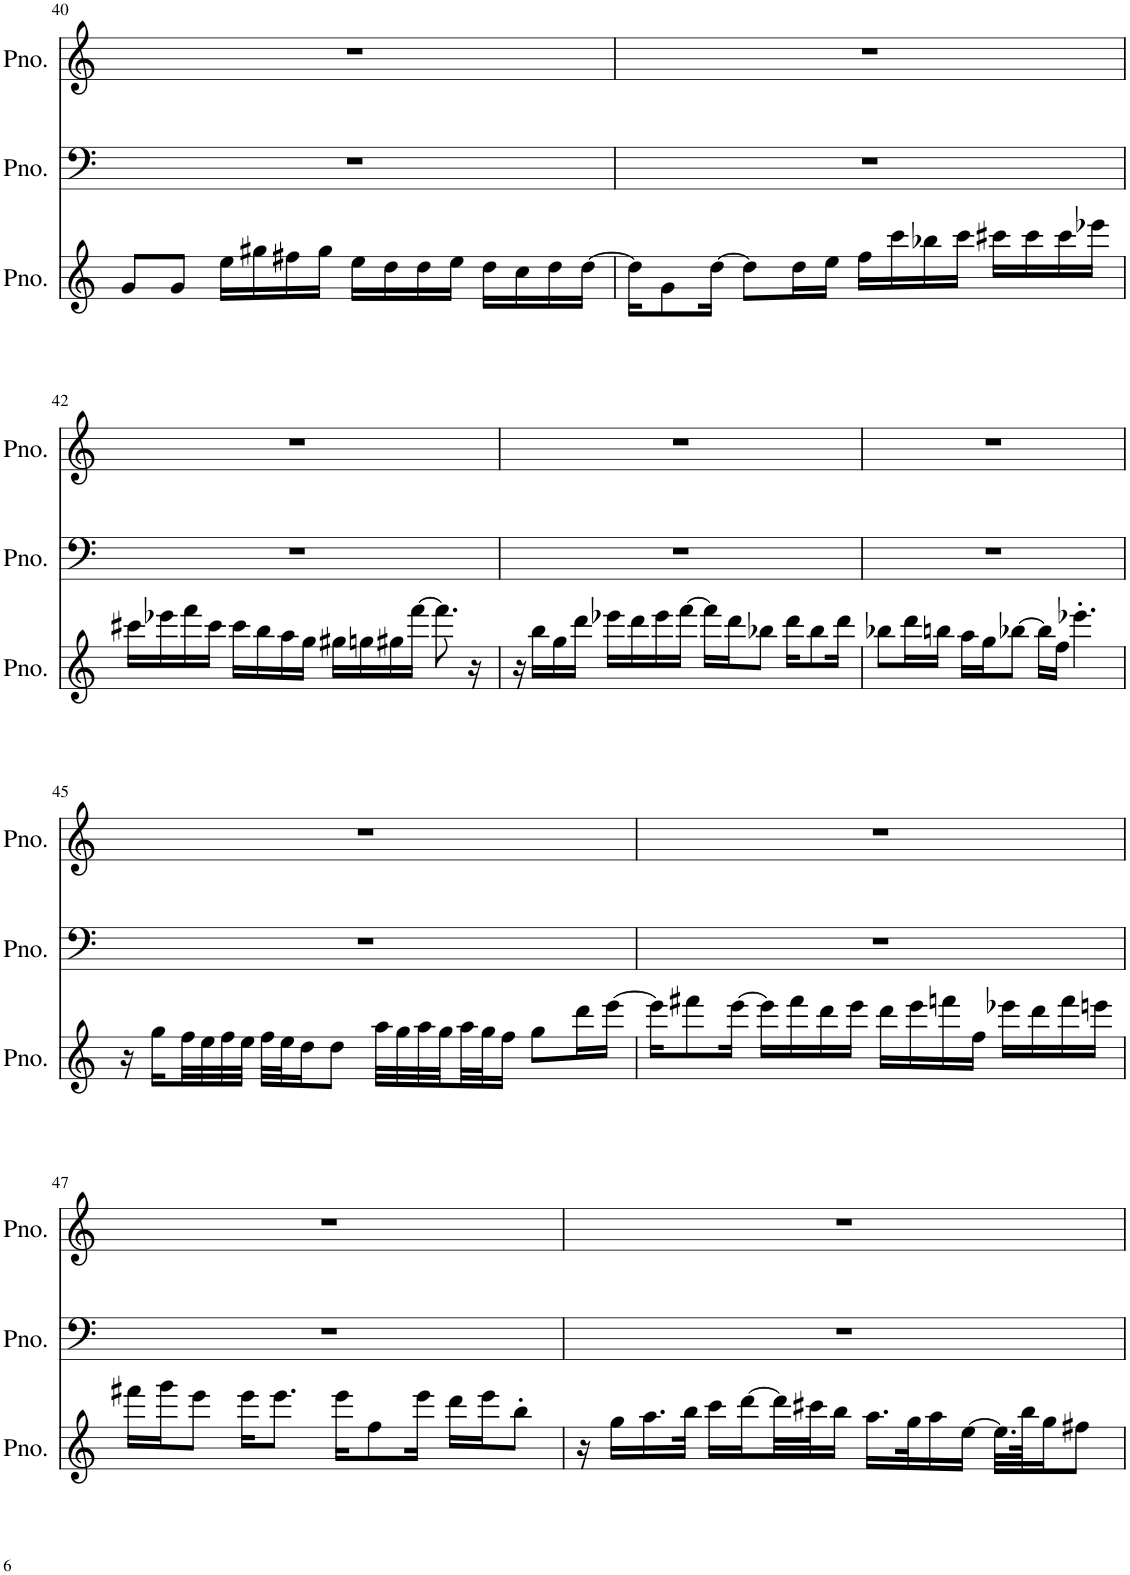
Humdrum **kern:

**kern	**kern	**kern
*part3	*part2	*part1
*staff3	*staff2	*staff1
*I"Piano	*I"Piano	*I"Piano
*I'Pno.	*I'Pno.	*I'Pno.
!!LO:PB:g=z
*clefG2	*clefF4	*clefG2
*k[]	*k[]	*k[]
*M4/4	*M4/4	*M4/4
=40	=40	=40
8g/L	1r	1r
8g/J	.	.
16ee\LL	.	.
16gg#X\	.	.
16ff#X\	.	.
16gg#\JJ	.	.
16ee\LL	.	.
16dd\	.	.
16dd\	.	.
16ee\JJ	.	.
16dd\LL	.	.
16cc\	.	.
16dd\	.	.
[16dd\JJ	.	.
=41	=41	=41
16dd\KL]	1r	1r
8g\	.	.
[16dd\Jk	.	.
8dd\L]	.	.
16dd\L	.	.
16ee\JJ	.	.
16ff\LL	.	.
16ccc\	.	.
16bb-X\	.	.
16ccc\JJ	.	.
16ccc#X\LL	.	.
16ccc#\	.	.
16ccc#\	.	.
16eee-X\JJ	.	.
!!LO:LB:g=z
=42	=42	=42
16ccc#X\LL	1r	1r
16eee-X\	.	.
16fff\	.	.
16ccc#\JJ	.	.
16ccc#\LL	.	.
16bb\	.	.
16aa\	.	.
16gg\JJ	.	.
16gg#X\LL	.	.
16ggn\	.	.
16gg#X\	.	.
[16fff\JJ	.	.
8.fff\]	.	.
16r	.	.
=43	=43	=43
16r	1r	1r
16bb\LL	.	.
16gg\	.	.
16ddd\JJ	.	.
16eee-X\LL	.	.
16ddd\	.	.
16eee-\	.	.
[16fff\JJ	.	.
16fff\LL]	.	.
16ddd\J	.	.
8bb-X\J	.	.
16ddd\KL	.	.
8bb-\	.	.
16ddd\Jk	.	.
=44	=44	=44
8bb-X\L	1r	1r
16ddd\L	.	.
16bbn\JJ	.	.
16aa\LL	.	.
16gg\J	.	.
[8bb-X\J	.	.
16bb-\LL]	.	.
16ff\JJ	.	.
4.eee-X'\	.	.
!!LO:LB:g=z
=45	=45	=45
16r	1r	1r
16gg\LL	.	.
32ff\L	.	.
32ee\	.	.
32ff\	.	.
32ee\JJJ	.	.
32ff\LLL	.	.
32ee\J	.	.
16dd\J	.	.
8dd\J	.	.
32aa\LLL	.	.
32gg\	.	.
32aa\	.	.
32gg\	.	.
32aa\	.	.
32gg\J	.	.
16ff\JJ	.	.
8gg\L	.	.
16ddd\L	.	.
[16eee\JJ	.	.
=46	=46	=46
16eee\KL]	1r	1r
8fff#X\	.	.
[16eee\Jk	.	.
16eee\LL]	.	.
16fff#\	.	.
16ddd\	.	.
16eee\JJ	.	.
16ddd\LL	.	.
16eee\	.	.
16fffn\	.	.
16ff\JJ	.	.
16eee-X\LL	.	.
16ddd\	.	.
16fff\	.	.
16eeen\JJ	.	.
!!LO:LB:g=z
=47	=47	=47
16fff#X\LL	1r	1r
16ggg\J	.	.
8eee\J	.	.
16eee\KL	.	.
8.eee\J	.	.
16eee\KL	.	.
8ff\	.	.
16eee\Jk	.	.
16ddd\LL	.	.
16eee\J	.	.
8bb'\J	.	.
=48	=48	=48
16r	1r	1r
16gg\LL	.	.
16.aa\	.	.
32bb\JJk	.	.
16ccc\LL	.	.
[16ddd\	.	.
32ddd\L]	.	.
32ccc#X\J	.	.
16bb\JJ	.	.
16.aa\LL	.	.
32gg\K	.	.
16aa\	.	.
[16ee\JJ	.	.
32.ee\LLL]	.	.
64bb\JK	.	.
16gg\J	.	.
8ff#X\J	.	.
=	=	=
*-	*-	*-
